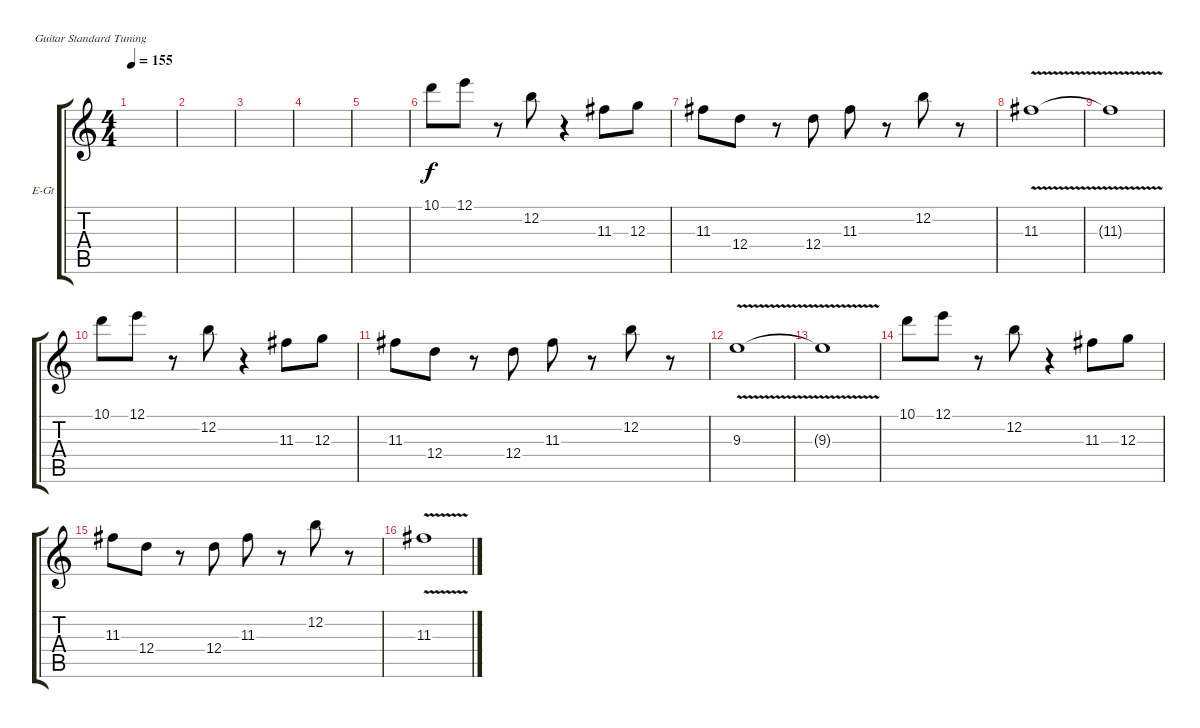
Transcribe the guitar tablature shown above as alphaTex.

\defaultSystemsLayout 4
\bracketExtendMode groupsimilarinstruments
\firstSystemTrackNameOrientation horizontal
\otherSystemsTrackNameOrientation horizontal
\track ("Guitar 2" "E-Gt") {instrument electricguitarclean}
\staff {score tabs}
\tuning (E4 B3 G3 D3 A2 E2)
\ts (4 4)
\tempo 155
\clef g2
\ks c
|
|
|
|
|
10.1.8 12.1.8 r.8 12.2.8 r.4 11.3.8 12.3.8 |
11.3.8 12.4.8 r.8 12.4.8 11.3.8 r.8 12.2.8 r.8 |
11.3{v}.1 |
11.3{t}.1 |
10.1.8 12.1.8 r.8 12.2.8 r.4 11.3.8 12.3.8 |
11.3.8 12.4.8 r.8 12.4.8 11.3.8 r.8 12.2.8 r.8 |
9.3{v}.1 |
9.3{t}.1 |
10.1.8 12.1.8 r.8 12.2.8 r.4 11.3.8 12.3.8 |
11.3.8 12.4.8 r.8 12.4.8 11.3.8 r.8 12.2.8 r.8 |
11.3{v}.1
